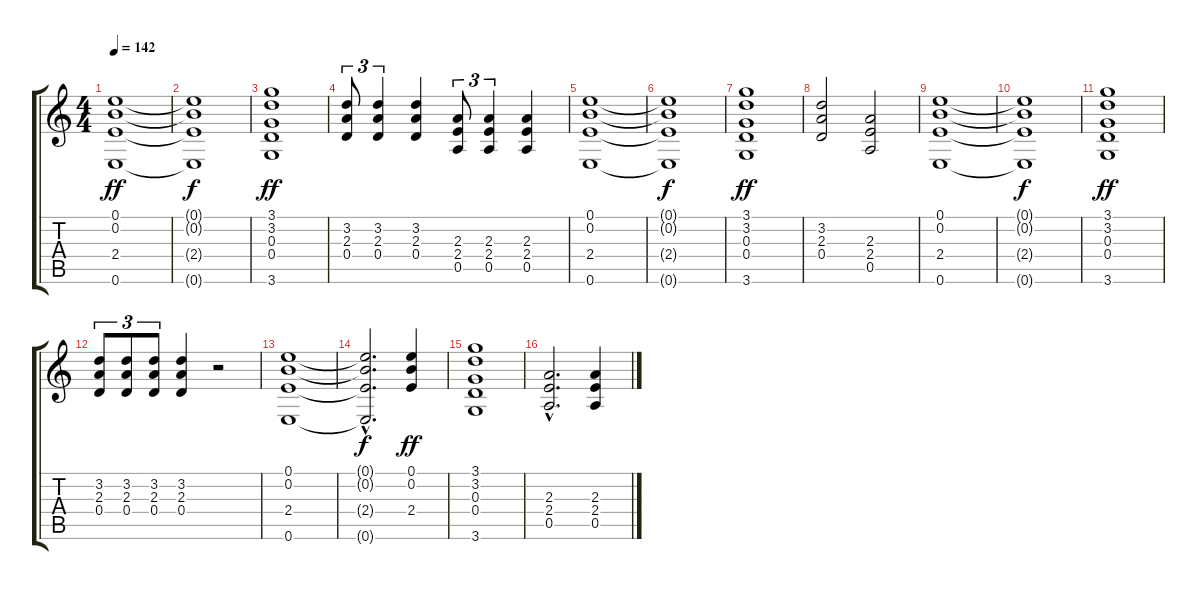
\track "" {instrument overdrivenguitar}
\staff {score tabs}
\tuning (E4 B3 G3 D3 A2 E2) {hide}
\ts (4 4)
\tempo 142
\clef g2
\ks c
(0.1 0.2 2.4 0.6).1{dy ff} |
(0.1{t} 0.2{t} 2.4{t} 0.6{t}).1{dy f} |
(3.1 3.2 0.3 0.4 3.6).1{dy ff} |
(3.2 2.3 0.4).8{tu (3 2)} (3.2 2.3 0.4).4{tu (3 2)} (3.2 2.3 0.4).4 (2.3 2.4 0.5).8{tu (3 2)} (2.3 2.4 0.5).4{tu (3 2)} (2.3 2.4 0.5).4 |
(0.1 0.2 2.4 0.6).1 |
(0.1{t} 0.2{t} 2.4{t} 0.6{t}).1{dy f} |
(3.1 3.2 0.3 0.4 3.6).1{dy ff} |
(3.2 2.3 0.4).2 (2.3 2.4 0.5).2 |
(0.1 0.2 2.4 0.6).1 |
(0.1{t} 0.2{t} 2.4{t} 0.6{t}).1{dy f} |
(3.1 3.2 0.3 0.4 3.6).1{dy ff} |
(3.2 2.3 0.4).8{tu (3 2)} (3.2 2.3 0.4).8{tu (3 2)} (3.2 2.3 0.4).8{tu (3 2)} (3.2 2.3 0.4).4 r.2 |
(0.1 0.2 2.4 0.6).1 |
(0.1{hac t} 0.2{hac t} 2.4{hac t} 0.6{hac t}).2{d dy f} (0.1 0.2 2.4).4{dy ff} |
(3.1 3.2 0.3 0.4 3.6).1 |
(2.3{hac} 2.4{hac} 0.5{hac}).2{d} (2.3 2.4 0.5).4
